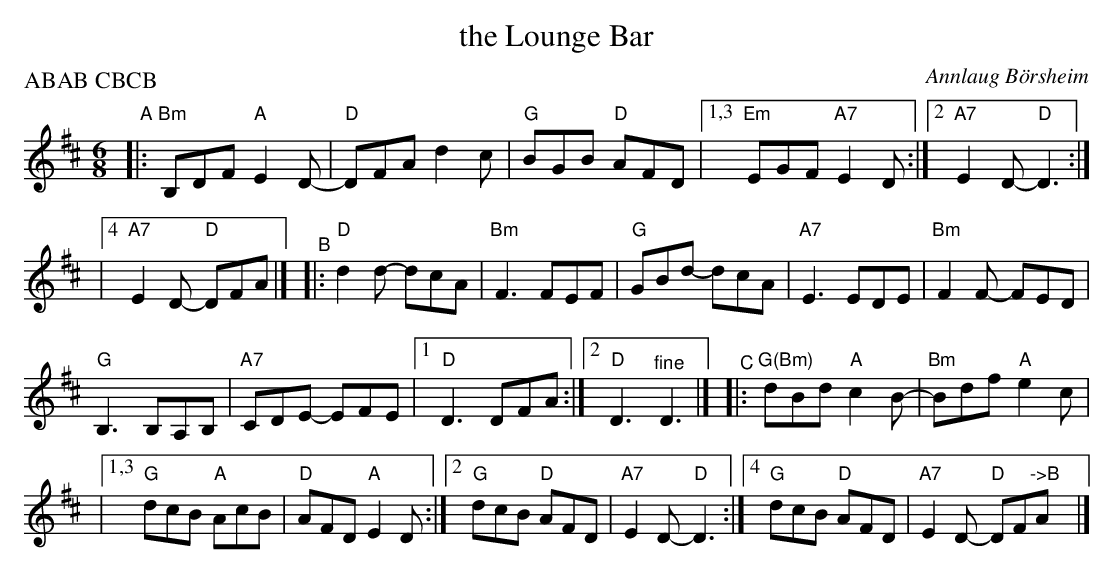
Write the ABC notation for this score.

X:1
T: the Lounge Bar
C: Annlaug B\"orsheim
M: 6/8
L: 1/8
P: ABAB CBCB
K: D	% with a touch of Bm
"A"|: "Bm"B,DF "A"E2D- | "D"DFA d2c | "G"BGB "D"AFD |[1,3 "Em"EGF "A7"E2D :|[2 "A7"E2D- "D"D3 :|
|[4 "A7"E2D- "D"DFA |] "^B"|: "D"d2d- dcA | "Bm"F3 FEF | "G"GBd- dcA | "A7"E3 EDE | "Bm"F2F- FED |
"G"B,3 B,A,B, | "A7"CDE- EFE |[1 "D"D3 DFA :|[2 "D"D3 "^fine"D3 |] "^C"|: "G(Bm)"dBd "A"c2B- | "Bm"Bdf "A"e2c |
|[1,3 "G"dcB "A"AcB |"D"AFD 1"A"E2D :|[2 "G"dcB "D"AFD | "A7"E2D- "D"D3 :|[4 "G"dcB "D"AFD | "A7"E2D- "D"DF"^->B"Ay |]
